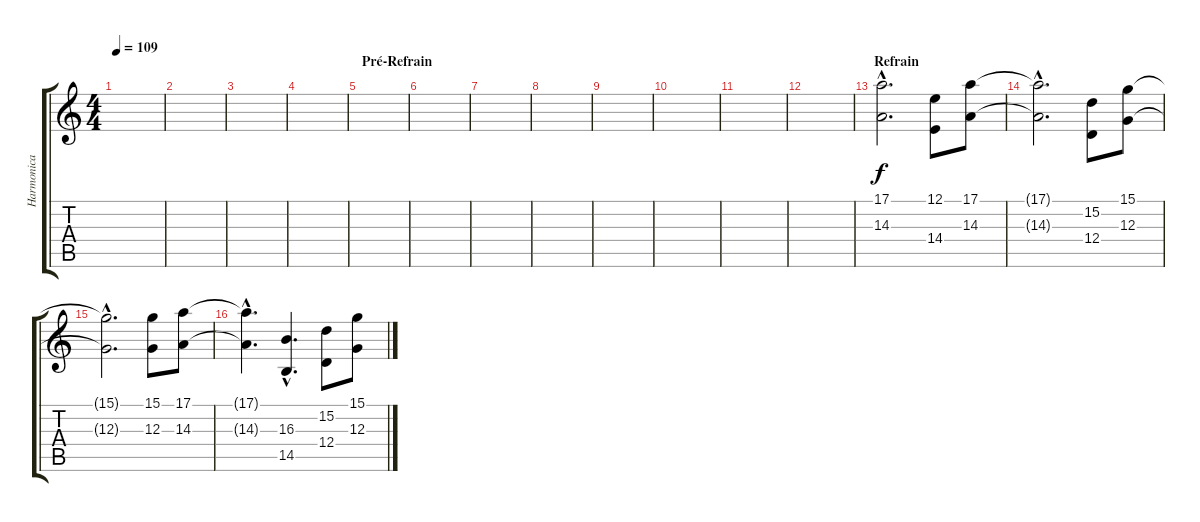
\track ("Harmonica" "Harmonica") {instrument harmonica}
\staff {score tabs}
\tuning (E4 B3 G3 D3 A2 E2) {hide}
\ts (4 4)
\tempo 109
\clef g2
\ks c
|
|
|
|
\section ("" "Pré-Refrain")
|
|
|
|
|
|
|
|
\section ("" "Refrain")
(17.1{hac} 14.3{hac}).2{d} (12.1 14.4).8 (17.1 14.3).8 |
(17.1{hac t} 14.3{hac t}).2{d} (15.2 12.4).8 (15.1 12.3).8 |
(15.1{hac t} 12.3{hac t}).2{d} (15.1 12.3).8 (17.1 14.3).8 |
(17.1{hac t} 14.3{hac t}).4{d} (16.3{hac} 14.5{hac}).4{d} (15.2 12.4).8 (15.1 12.3).8
